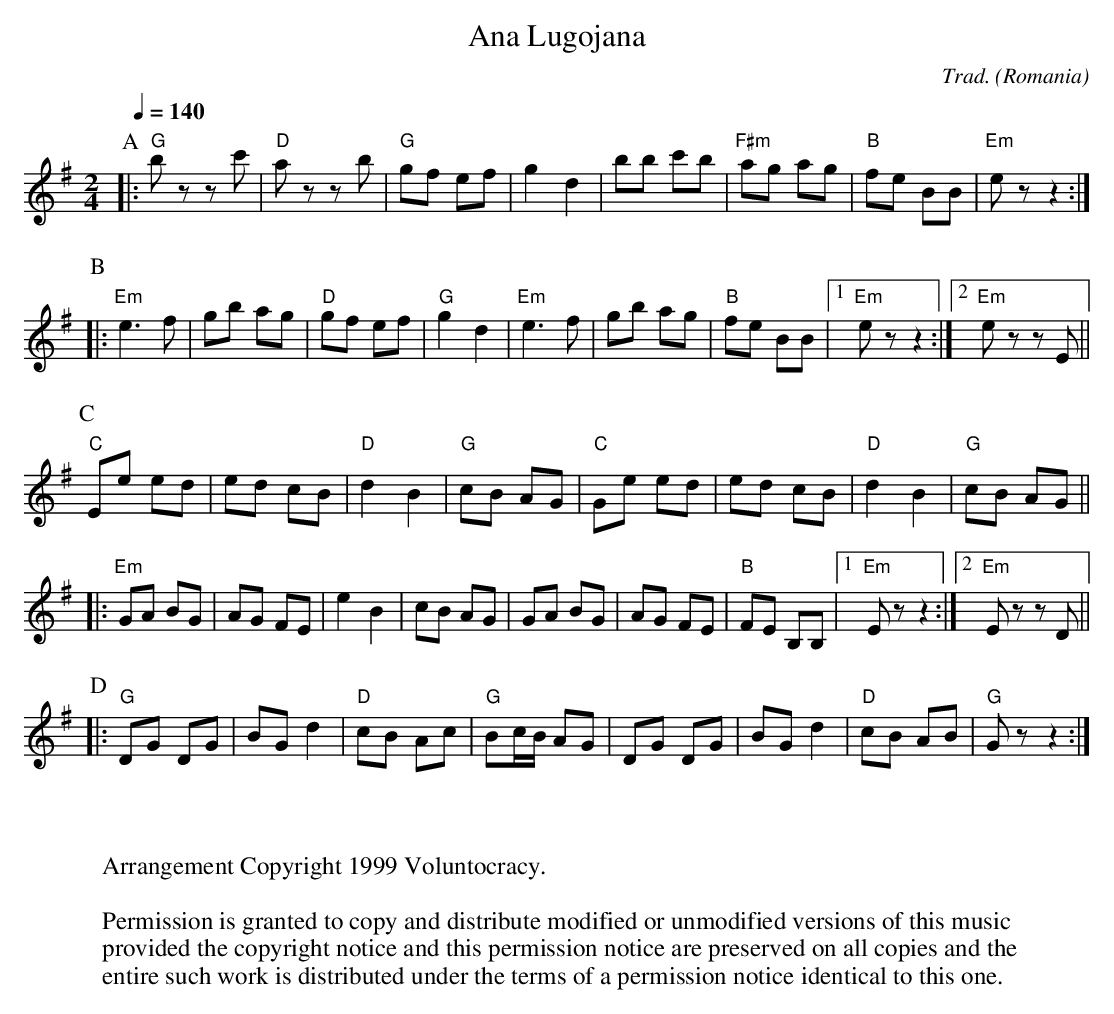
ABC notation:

X:1
T: Ana Lugojana
O: Romania
C: Trad.
M: 2/4
L: 1/8
Q: 1/4=140
K: Em
P: A
|: "G"b zz c'|"D"a zz b|"G"gf ef|g2 d2|bb c'b|"F#m"ag ag|"B"fe BB |"Em"e zz2 :|
P: B
|:"Em"e3f|gb ag|"D"gf ef|"G"g2 d2|"Em"e3f|gb ag|"B"fe BB|1"Em"ezz2:|2"Em"e zz E||
P: C
"C"Ee ed|ed cB|"D"d2 B2|"G"cB AG|"C"Ge ed|ed cB|"D"d2 B2|"G"cB AG||
|:"Em"GA BG|AG FE|e2 B2|cB AG|GA BG|AG FE|"B"FE B,B,|1"Em"Ezz2:|2"Em"E zz D||
P: D
|:"G"DG DG|BG d2|"D"cB Ac|"G"Bc/2B/2 AG|DG DG|BG d2|"D"cB AB|"G"Gzz2:|
W:
W:
W:Arrangement Copyright 1999 Voluntocracy.
W:
W:Permission is granted to copy and distribute modified or unmodified versions of this music
W:provided the copyright notice and this permission notice are preserved on all copies and the
W:entire such work is distributed under the terms of a permission notice identical to this one.
